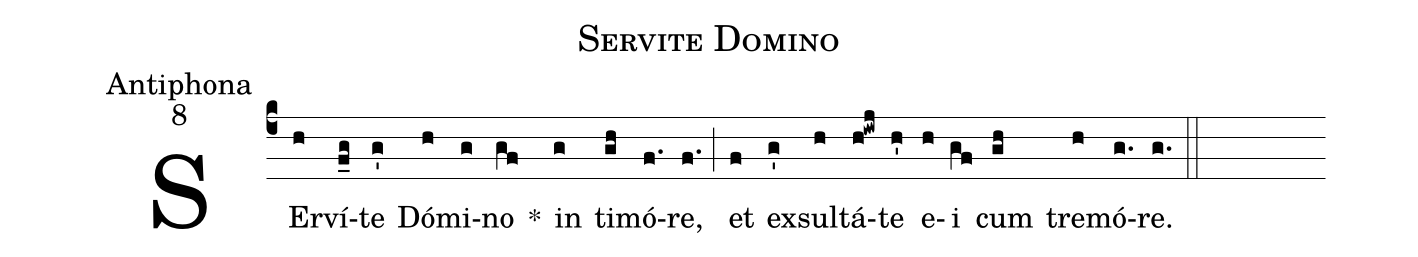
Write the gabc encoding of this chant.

name:Servite Domino;
office-part:Antiphona;
mode:8;
%%
(c4)SEr(h)ví(f_g)te(g') Dó(h)mi(g)no(gf) *() in(g) ti(gh)mó(f.)re,(f.) (;)et(f) ex(g')sul(h)tá(h!iwj)te(h') e(h)i(gf) cum(gh) tre(h)mó(g.)re.(g.) (::)
